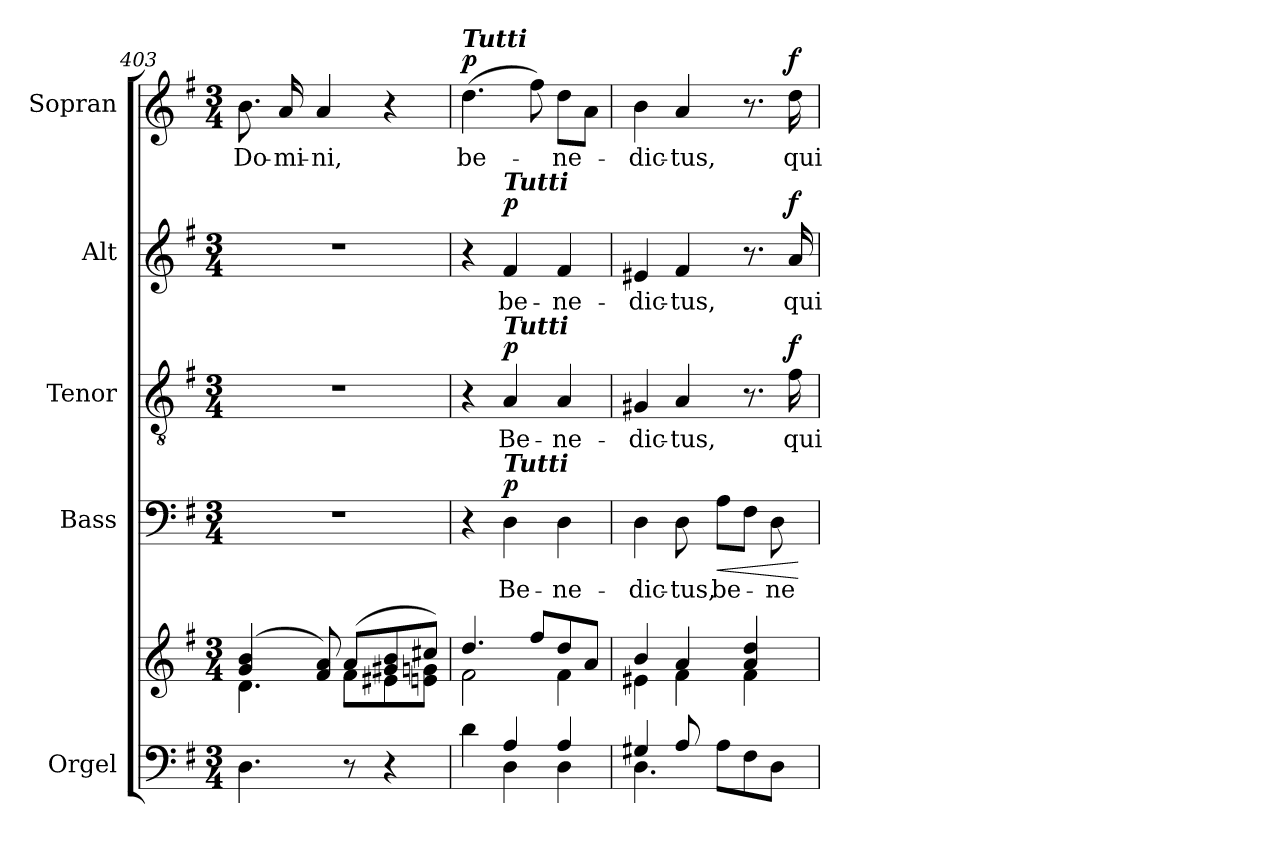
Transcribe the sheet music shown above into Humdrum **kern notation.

**kern	**kern	**kern	**text	**dynam	**kern	**text	**dynam	**kern	**text	**dynam	**kern	**text	**dynam
*part5	*part5	*part4	*part4	*part4	*part3	*part3	*part3	*part2	*part2	*part2	*part1	*part1	*part1
*staff6	*staff5	*staff4	*staff4	*staff4	*staff3	*staff3	*staff3	*staff2	*staff2	*staff2	*staff1	*staff1	*staff1
*I"Orgel	*	*I"Bass	*	*	*I"Tenor	*	*	*I"Alt	*	*	*I"Sopran	*	*
*I'Org.	*	*I'B.	*	*	*I'T.	*	*	*I'A.	*	*	*I'S.	*	*
!!LO:PB:g=z
*clefF4	*clefG2	*clefF4	*	*	*clefGv2	*	*	*clefG2	*	*	*clefG2	*	*
*k[f#]	*k[f#]	*k[f#]	*	*	*k[f#]	*	*	*k[f#]	*	*	*k[f#]	*	*
*G:	*G:	*G:	*	*	*G:	*	*	*G:	*	*	*G:	*	*
*M3/4	*M3/4	*M3/4	*	*	*M3/4	*	*	*M3/4	*	*	*M3/4	*	*
=403	=403	=403	=403	=403	=403	=403	=403	=403	=403	=403	=403	=403	=403
*	*^	*	*	*	*	*	*	*	*	*	*	*	*
!	!	!	!	!	!	!	!	!	!	!	!	!	!LO:LY:b	!
4.D\	(4g/ 4b/	4.d\	2.r	.	.	2.r	.	.	2.r	.	.	8.b\	Do-	.
!	!	!	!	!	!	!	!	!	!	!	!	!	!LO:LY:b	!
.	.	.	.	.	.	.	.	.	.	.	.	16a/	-mi-	.
!	!	!	!	!	!	!	!	!	!	!	!	!	!LO:LY:b	!
.	8f#/ 8a/)	.	.	.	.	.	.	.	.	.	.	4a/	-ni,	.
8r	(>8a/L	8f#\L	.	.	.	.	.	.	.	.	.	.	.	.
4r	8g#X/ 8b/	8e#X\	.	.	.	.	.	.	.	.	.	4r	.	.
.	8cc#X/J)	8en\ 8gn\J	.	.	.	.	.	.	.	.	.	.	.	.
=404	=404	=404	=404	=404	=404	=404	=404	=404	=404	=404	=404	=404	=404	=404
*^	*	*	*	*	*	*	*	*	*	*	*	*	*	*
!	!	!	!	!	!	!	!	!	!	!	!	!	!LO:TX:a:Bi:t=Tutti	!	!
!	!	!	!	!	!	!	!	!	!	!	!	!	!	!LO:LY:b	!LO:DY:a
4ryy	4d\	4.dd/	2f#\	4r	.	.	4r	.	.	4r	.	.	(>4.dd\	be-	p
!	!	!	!	!	!	!	!	!	!	!LO:TX:a:Bi:t=Tutti	!	!	!	!	!
!	!	!	!	!	!	!	!LO:TX:a:Bi:t=Tutti	!	!	!	!	!	!	!	!
!	!	!	!	!LO:TX:a:Bi:t=Tutti	!	!	!	!	!	!	!	!	!	!	!
!	!	!	!	!	!LO:LY:b	!LO:DY:a	!	!LO:LY:b	!LO:DY:a	!	!LO:LY:b	!LO:DY:a	!	!	!
4A/	4D\	.	.	4D\	Be-	p	4A/	Be-	p	4f#/	be-	p	.	.	.
.	.	8ff#/L	.	.	.	.	.	.	.	.	.	.	8ff#\)	.	.
!	!	!	!	!	!LO:LY:b	!	!	!LO:LY:b	!	!	!LO:LY:b	!	!	!LO:LY:b	!
4A/	4D\	8dd/	4f#\	4D\	-ne-	.	4A/	-ne-	.	4f#/	-ne-	.	8dd\L	-ne-	.
.	.	8a/J	.	.	.	.	.	.	.	.	.	.	8a\J	.	.
=405	=405	=405	=405	=405	=405	=405	=405	=405	=405	=405	=405	=405	=405	=405	=405
!	!	!	!	!	!LO:LY:b	!	!	!LO:LY:b	!	!	!LO:LY:b	!	!	!LO:LY:b	!
4G#X/	4.D\	4b/	4e#X\	4D\	-dic-	.	4G#X/	-dic-	.	4e#X/	-dic-	.	4b\	-dic-	.
!	!	!	!	!	!LO:LY:b	!	!	!LO:LY:b	!	!	!LO:LY:b	!	!	!LO:LY:b	!
8A/	.	4a/	4f#\	8D\	-tus,	.	4A/	-tus,	.	4f#/	-tus,	.	4a/	-tus,	.
!	!	!	!	!	!LO:LY:b	!LO:HP:b	!	!	!	!	!	!	!	!	!
8ryy	8A\L	.	.	8A\L	be-	<	.	.	.	.	.	.	.	.	.
4ryy	8F#\	4a/ 4dd/	4f#\	8F#\J	.	.	8.r	.	.	8.r	.	.	8.r	.	.
!	!	!	!	!	!LO:LY:b	!	!	!	!	!	!	!	!	!	!
.	8D\J	.	.	8D\	-ne-	.	.	.	.	.	.	.	.	.	.
!	!	!	!	!	!	!	!	!LO:LY:b	!LO:DY:a	!	!LO:LY:b	!LO:DY:a	!	!LO:LY:b	!LO:DY:a
.	.	.	.	.	.	.	16f#\	qui	f	16a/	qui	f	16dd\	qui	f
*v	*v	*	*	*	*	*	*	*	*	*	*	*	*	*	*
*	*v	*v	*	*	*	*	*	*	*	*	*	*	*	*
.	.	.	.	[	.	.	.	.	.	.	.	.	.
=	=	=	=	=	=	=	=	=	=	=	=	=	=
*-	*-	*-	*-	*-	*-	*-	*-	*-	*-	*-	*-	*-	*-
